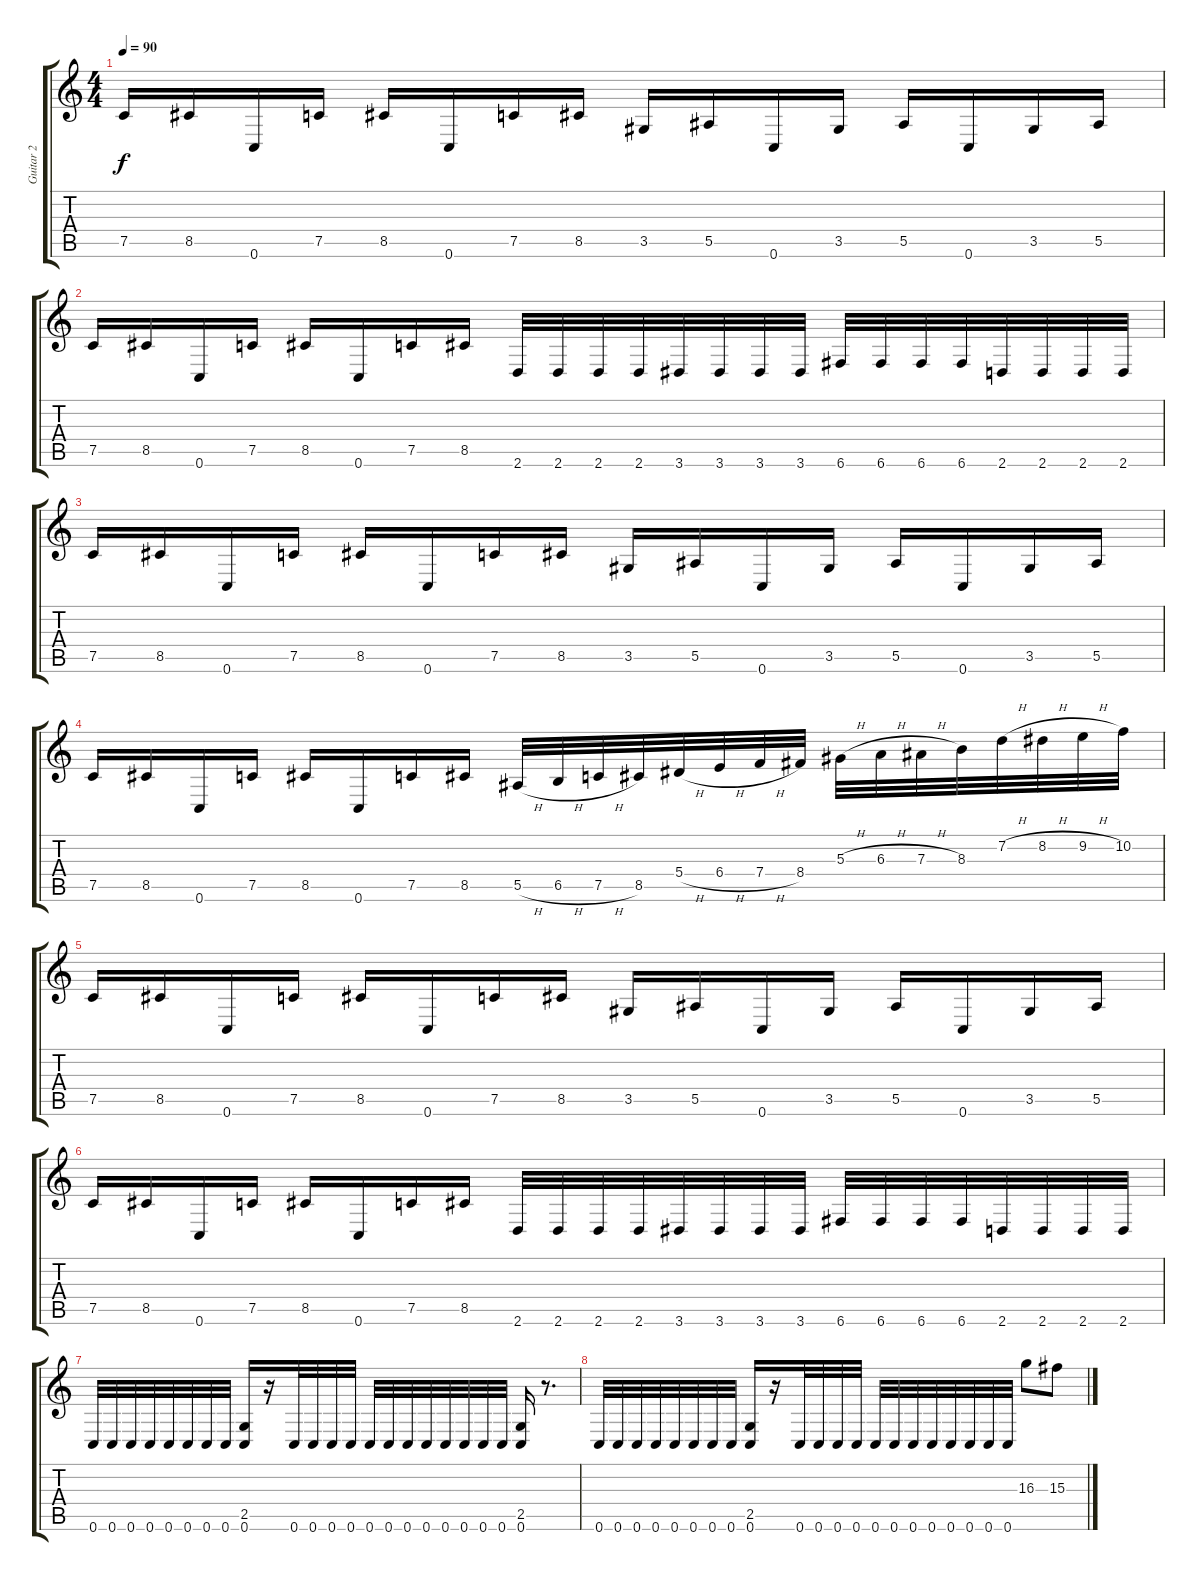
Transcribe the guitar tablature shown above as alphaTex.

\track ("Guitar 2" "Guitar 2") {instrument distortionguitar}
\staff {score tabs}
\tuning (C4 G3 Eb3 Bb2 F2 C2) {hide}
\ts (4 4)
\tempo 90
\clef g2
\ks c
7.5.16{dy f} 8.5.16 0.6.16 7.5.16 8.5.16 0.6.16 7.5.16 8.5.16 3.5.16 5.5.16 0.6.16 3.5.16 5.5.16 0.6.16 3.5.16 5.5.16 |
7.5.16 8.5.16 0.6.16 7.5.16 8.5.16 0.6.16 7.5.16 8.5.16 2.6.32 2.6.32 2.6.32 2.6.32 3.6.32 3.6.32 3.6.32 3.6.32 6.6.32 6.6.32 6.6.32 6.6.32 2.6.32 2.6.32 2.6.32 2.6.32 |
7.5.16 8.5.16 0.6.16 7.5.16 8.5.16 0.6.16 7.5.16 8.5.16 3.5.16 5.5.16 0.6.16 3.5.16 5.5.16 0.6.16 3.5.16 5.5.16 |
7.5.16 8.5.16 0.6.16 7.5.16 8.5.16 0.6.16 7.5.16 8.5.16 5.5{h}.32 6.5{h}.32 7.5{h}.32 8.5.32 5.4{h}.32 6.4{h}.32 7.4{h}.32 8.4.32 5.3{h}.32 6.3{h}.32 7.3{h}.32 8.3.32 7.2{h}.32 8.2{h}.32 9.2{h}.32 10.2.32 |
7.5.16 8.5.16 0.6.16 7.5.16 8.5.16 0.6.16 7.5.16 8.5.16 3.5.16 5.5.16 0.6.16 3.5.16 5.5.16 0.6.16 3.5.16 5.5.16 |
7.5.16 8.5.16 0.6.16 7.5.16 8.5.16 0.6.16 7.5.16 8.5.16 2.6.32 2.6.32 2.6.32 2.6.32 3.6.32 3.6.32 3.6.32 3.6.32 6.6.32 6.6.32 6.6.32 6.6.32 2.6.32 2.6.32 2.6.32 2.6.32 |
0.6.32 0.6.32 0.6.32 0.6.32 0.6.32 0.6.32 0.6.32 0.6.32 (2.5 0.6).16 r.16 0.6.32 0.6.32 0.6.32 0.6.32 0.6.32 0.6.32 0.6.32 0.6.32 0.6.32 0.6.32 0.6.32 0.6.32 (2.5 0.6).16 r.8{d} |
0.6.32 0.6.32 0.6.32 0.6.32 0.6.32 0.6.32 0.6.32 0.6.32 (2.5 0.6).16 r.16 0.6.32 0.6.32 0.6.32 0.6.32 0.6.32 0.6.32 0.6.32 0.6.32 0.6.32 0.6.32 0.6.32 0.6.32 16.3.8 15.3.8
